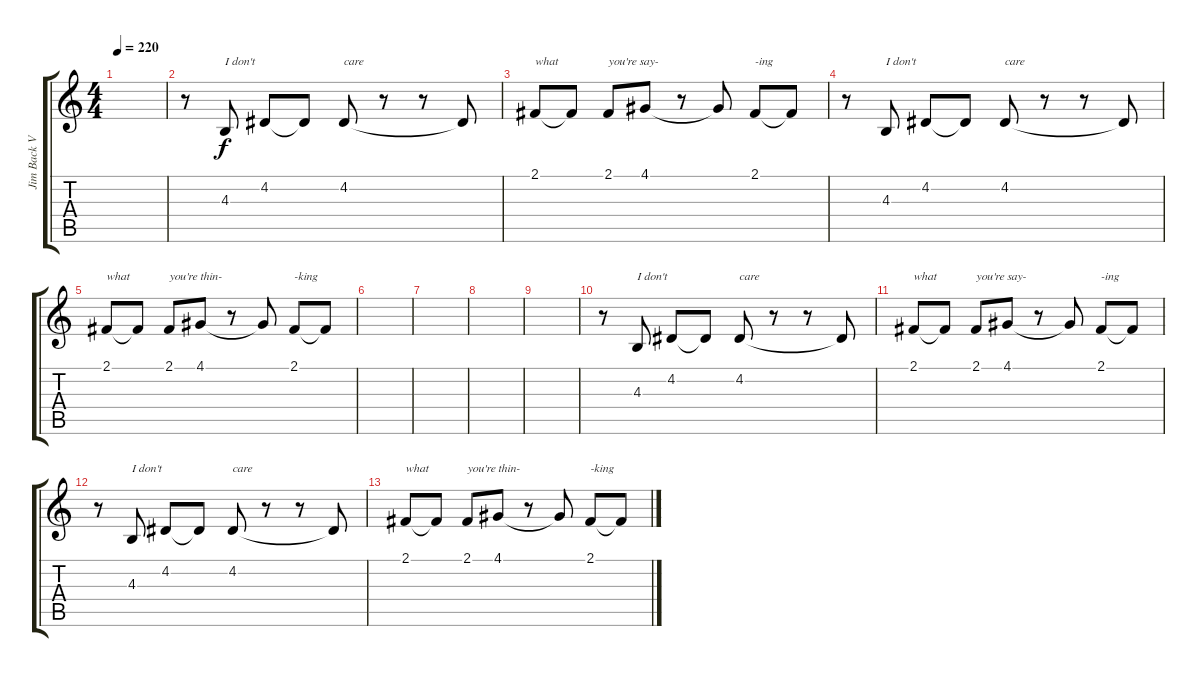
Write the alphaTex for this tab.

\track ("Jim Back Vocals" "Jim Back V") {instrument altosax}
\staff {score tabs}
\tuning (E4 B3 G3 D3 A2 E2) {hide}
\ts (4 4)
\tempo 220
\clef g2
\ks c
|
r.8 4.3.8{txt "I don't"} 4.2.8 4.2{t}.8 4.2.8{txt "care"} r.8 r.8 4.2{t}.8 |
2.1.8{txt "what"} 2.1{t}.8 2.1.8{txt "you're say-"} 4.1.8 r.8 4.1{t}.8 2.1.8{txt "-ing"} 2.1{t}.8 |
r.8 4.3.8{txt "I don't"} 4.2.8 4.2{t}.8 4.2.8{txt "care"} r.8 r.8 4.2{t}.8 |
2.1.8{txt "what"} 2.1{t}.8 2.1.8{txt "you're thin-"} 4.1.8 r.8 4.1{t}.8 2.1.8{txt "-king"} 2.1{t}.8 |
|
|
|
|
r.8 4.3.8{txt "I don't"} 4.2.8 4.2{t}.8 4.2.8{txt "care"} r.8 r.8 4.2{t}.8 |
2.1.8{txt "what"} 2.1{t}.8 2.1.8{txt "you're say-"} 4.1.8 r.8 4.1{t}.8 2.1.8{txt "-ing"} 2.1{t}.8 |
r.8 4.3.8{txt "I don't"} 4.2.8 4.2{t}.8 4.2.8{txt "care"} r.8 r.8 4.2{t}.8 |
2.1.8{txt "what"} 2.1{t}.8 2.1.8{txt "you're thin-"} 4.1.8 r.8 4.1{t}.8 2.1.8{txt "-king"} 2.1{t}.8
